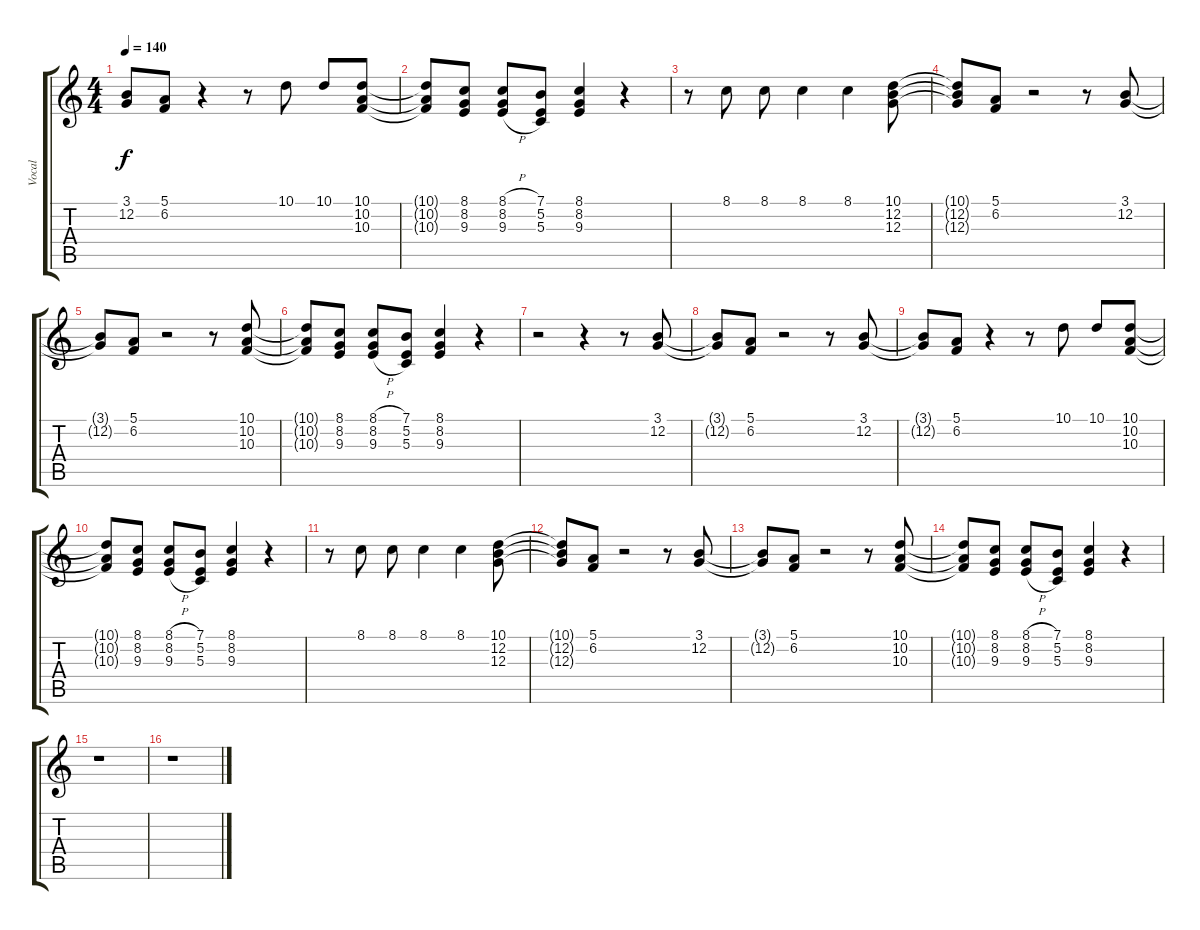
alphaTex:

\track ("Vocal" "Vocal") {instrument lead2sawtooth}
\staff {score tabs}
\tuning (E4 B3 G3 D3 A2 E2) {hide}
\ts (4 4)
\tempo 140
\clef g2
\ks c
(3.1{t} 12.2{t}).8{dy f} (5.1 6.2).8 r.4 r.8 10.1.8 10.1.8 (10.1 10.2 10.3).8 |
(10.1{t} 10.2{t} 10.3{t}).8 (8.1 8.2 9.3).8 (8.1{h} 8.2{h} 9.3{h}).8 (7.1 5.2 5.3).8 (8.1 8.2 9.3).4 r.4 |
r.8 8.1.8 8.1.8 8.1.4 8.1.4 (10.1 12.2 12.3).8 |
(10.1{t} 12.2{t} 12.3{t}).8 (5.1 6.2).8 r.2 r.8 (3.1 12.2).8 |
(3.1{t} 12.2{t}).8 (5.1 6.2).8 r.2 r.8 (10.1 10.2 10.3).8 |
(10.1{t} 10.2{t} 10.3{t}).8 (8.1 8.2 9.3).8 (8.1{h} 8.2{h} 9.3{h}).8 (7.1 5.2 5.3).8 (8.1 8.2 9.3).4 r.4 |
r.2 r.4 r.8 (3.1 12.2).8 |
(3.1{t} 12.2{t}).8 (5.1 6.2).8 r.2 r.8 (3.1 12.2).8 |
(3.1{t} 12.2{t}).8 (5.1 6.2).8 r.4 r.8 10.1.8 10.1.8 (10.1 10.2 10.3).8 |
(10.1{t} 10.2{t} 10.3{t}).8 (8.1 8.2 9.3).8 (8.1{h} 8.2{h} 9.3{h}).8 (7.1 5.2 5.3).8 (8.1 8.2 9.3).4 r.4 |
r.8 8.1.8 8.1.8 8.1.4 8.1.4 (10.1 12.2 12.3).8 |
(10.1{t} 12.2{t} 12.3{t}).8 (5.1 6.2).8 r.2 r.8 (3.1 12.2).8 |
(3.1{t} 12.2{t}).8 (5.1 6.2).8 r.2 r.8 (10.1 10.2 10.3).8 |
(10.1{t} 10.2{t} 10.3{t}).8 (8.1 8.2 9.3).8 (8.1{h} 8.2{h} 9.3{h}).8 (7.1 5.2 5.3).8 (8.1 8.2 9.3).4 r.4 |
r.1 |
r.1
